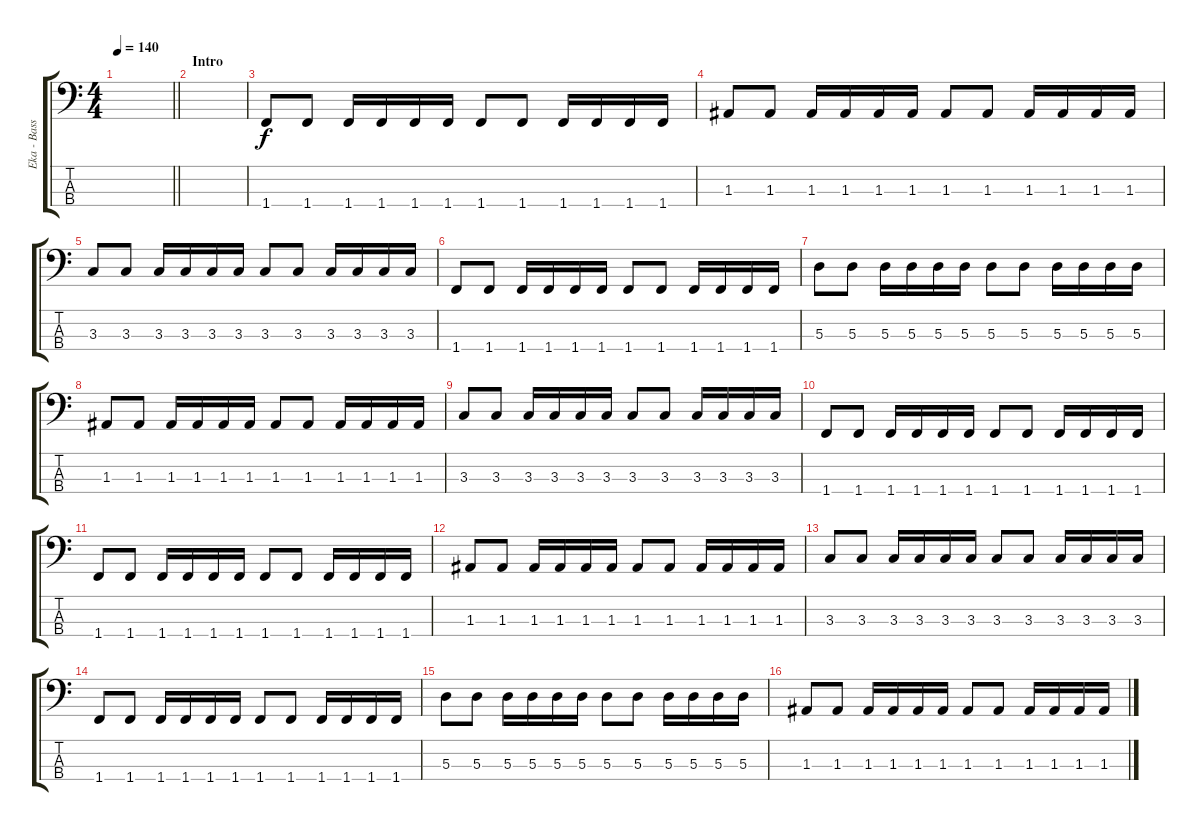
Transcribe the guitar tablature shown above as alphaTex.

\track ("Eka - Bass" "Eka - Bass") {instrument electricbasspick}
\staff {score tabs}
\tuning (G2 D2 A1 E1) {hide}
\ts (4 4)
\tempo 140
\clef f4
\barLineRight lightlight
\ks c
|
\section ("" "Intro")
|
1.4.8 1.4.8 1.4.16 1.4.16 1.4.16 1.4.16 1.4.8 1.4.8 1.4.16 1.4.16 1.4.16 1.4.16 |
1.3.8 1.3.8 1.3.16 1.3.16 1.3.16 1.3.16 1.3.8 1.3.8 1.3.16 1.3.16 1.3.16 1.3.16 |
3.3.8 3.3.8 3.3.16 3.3.16 3.3.16 3.3.16 3.3.8 3.3.8 3.3.16 3.3.16 3.3.16 3.3.16 |
1.4.8 1.4.8 1.4.16 1.4.16 1.4.16 1.4.16 1.4.8 1.4.8 1.4.16 1.4.16 1.4.16 1.4.16 |
5.3.8 5.3.8 5.3.16 5.3.16 5.3.16 5.3.16 5.3.8 5.3.8 5.3.16 5.3.16 5.3.16 5.3.16 |
1.3.8 1.3.8 1.3.16 1.3.16 1.3.16 1.3.16 1.3.8 1.3.8 1.3.16 1.3.16 1.3.16 1.3.16 |
3.3.8 3.3.8 3.3.16 3.3.16 3.3.16 3.3.16 3.3.8 3.3.8 3.3.16 3.3.16 3.3.16 3.3.16 |
1.4.8 1.4.8 1.4.16 1.4.16 1.4.16 1.4.16 1.4.8 1.4.8 1.4.16 1.4.16 1.4.16 1.4.16 |
1.4.8 1.4.8 1.4.16 1.4.16 1.4.16 1.4.16 1.4.8 1.4.8 1.4.16 1.4.16 1.4.16 1.4.16 |
1.3.8 1.3.8 1.3.16 1.3.16 1.3.16 1.3.16 1.3.8 1.3.8 1.3.16 1.3.16 1.3.16 1.3.16 |
3.3.8 3.3.8 3.3.16 3.3.16 3.3.16 3.3.16 3.3.8 3.3.8 3.3.16 3.3.16 3.3.16 3.3.16 |
1.4.8 1.4.8 1.4.16 1.4.16 1.4.16 1.4.16 1.4.8 1.4.8 1.4.16 1.4.16 1.4.16 1.4.16 |
5.3.8 5.3.8 5.3.16 5.3.16 5.3.16 5.3.16 5.3.8 5.3.8 5.3.16 5.3.16 5.3.16 5.3.16 |
1.3.8 1.3.8 1.3.16 1.3.16 1.3.16 1.3.16 1.3.8 1.3.8 1.3.16 1.3.16 1.3.16 1.3.16
